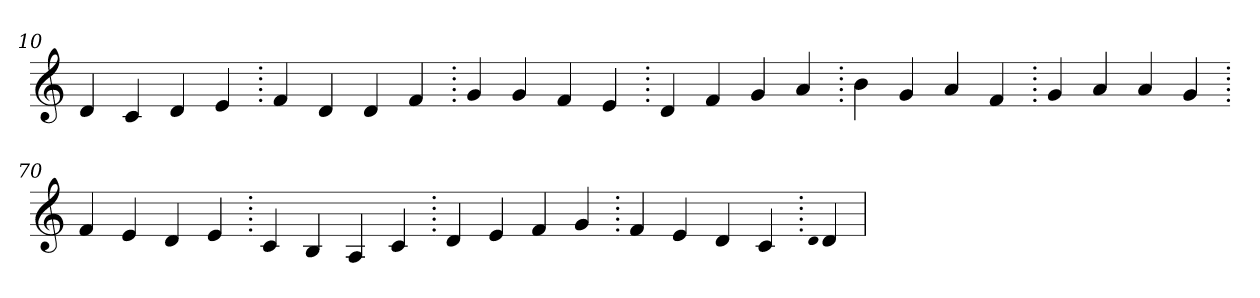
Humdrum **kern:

**kern
*part1
*staff1
*clefG2
=10.
4d
4c
4d
4e
=20.
4f
4d
4d
4f
=30.
4g
4g
4f
4e
=40.
4d
4f
4g
4a
=50.
4b
4g
4a
4f
=60.
4g
4a
4a
4g
=70.
4f
4e
4d
4e
=80.
4c
4B
4A
4c
=90.
4d
4e
4f
4g
=100.
4f
4e
4d
4c
=110.
qqd
4d
=
*-
